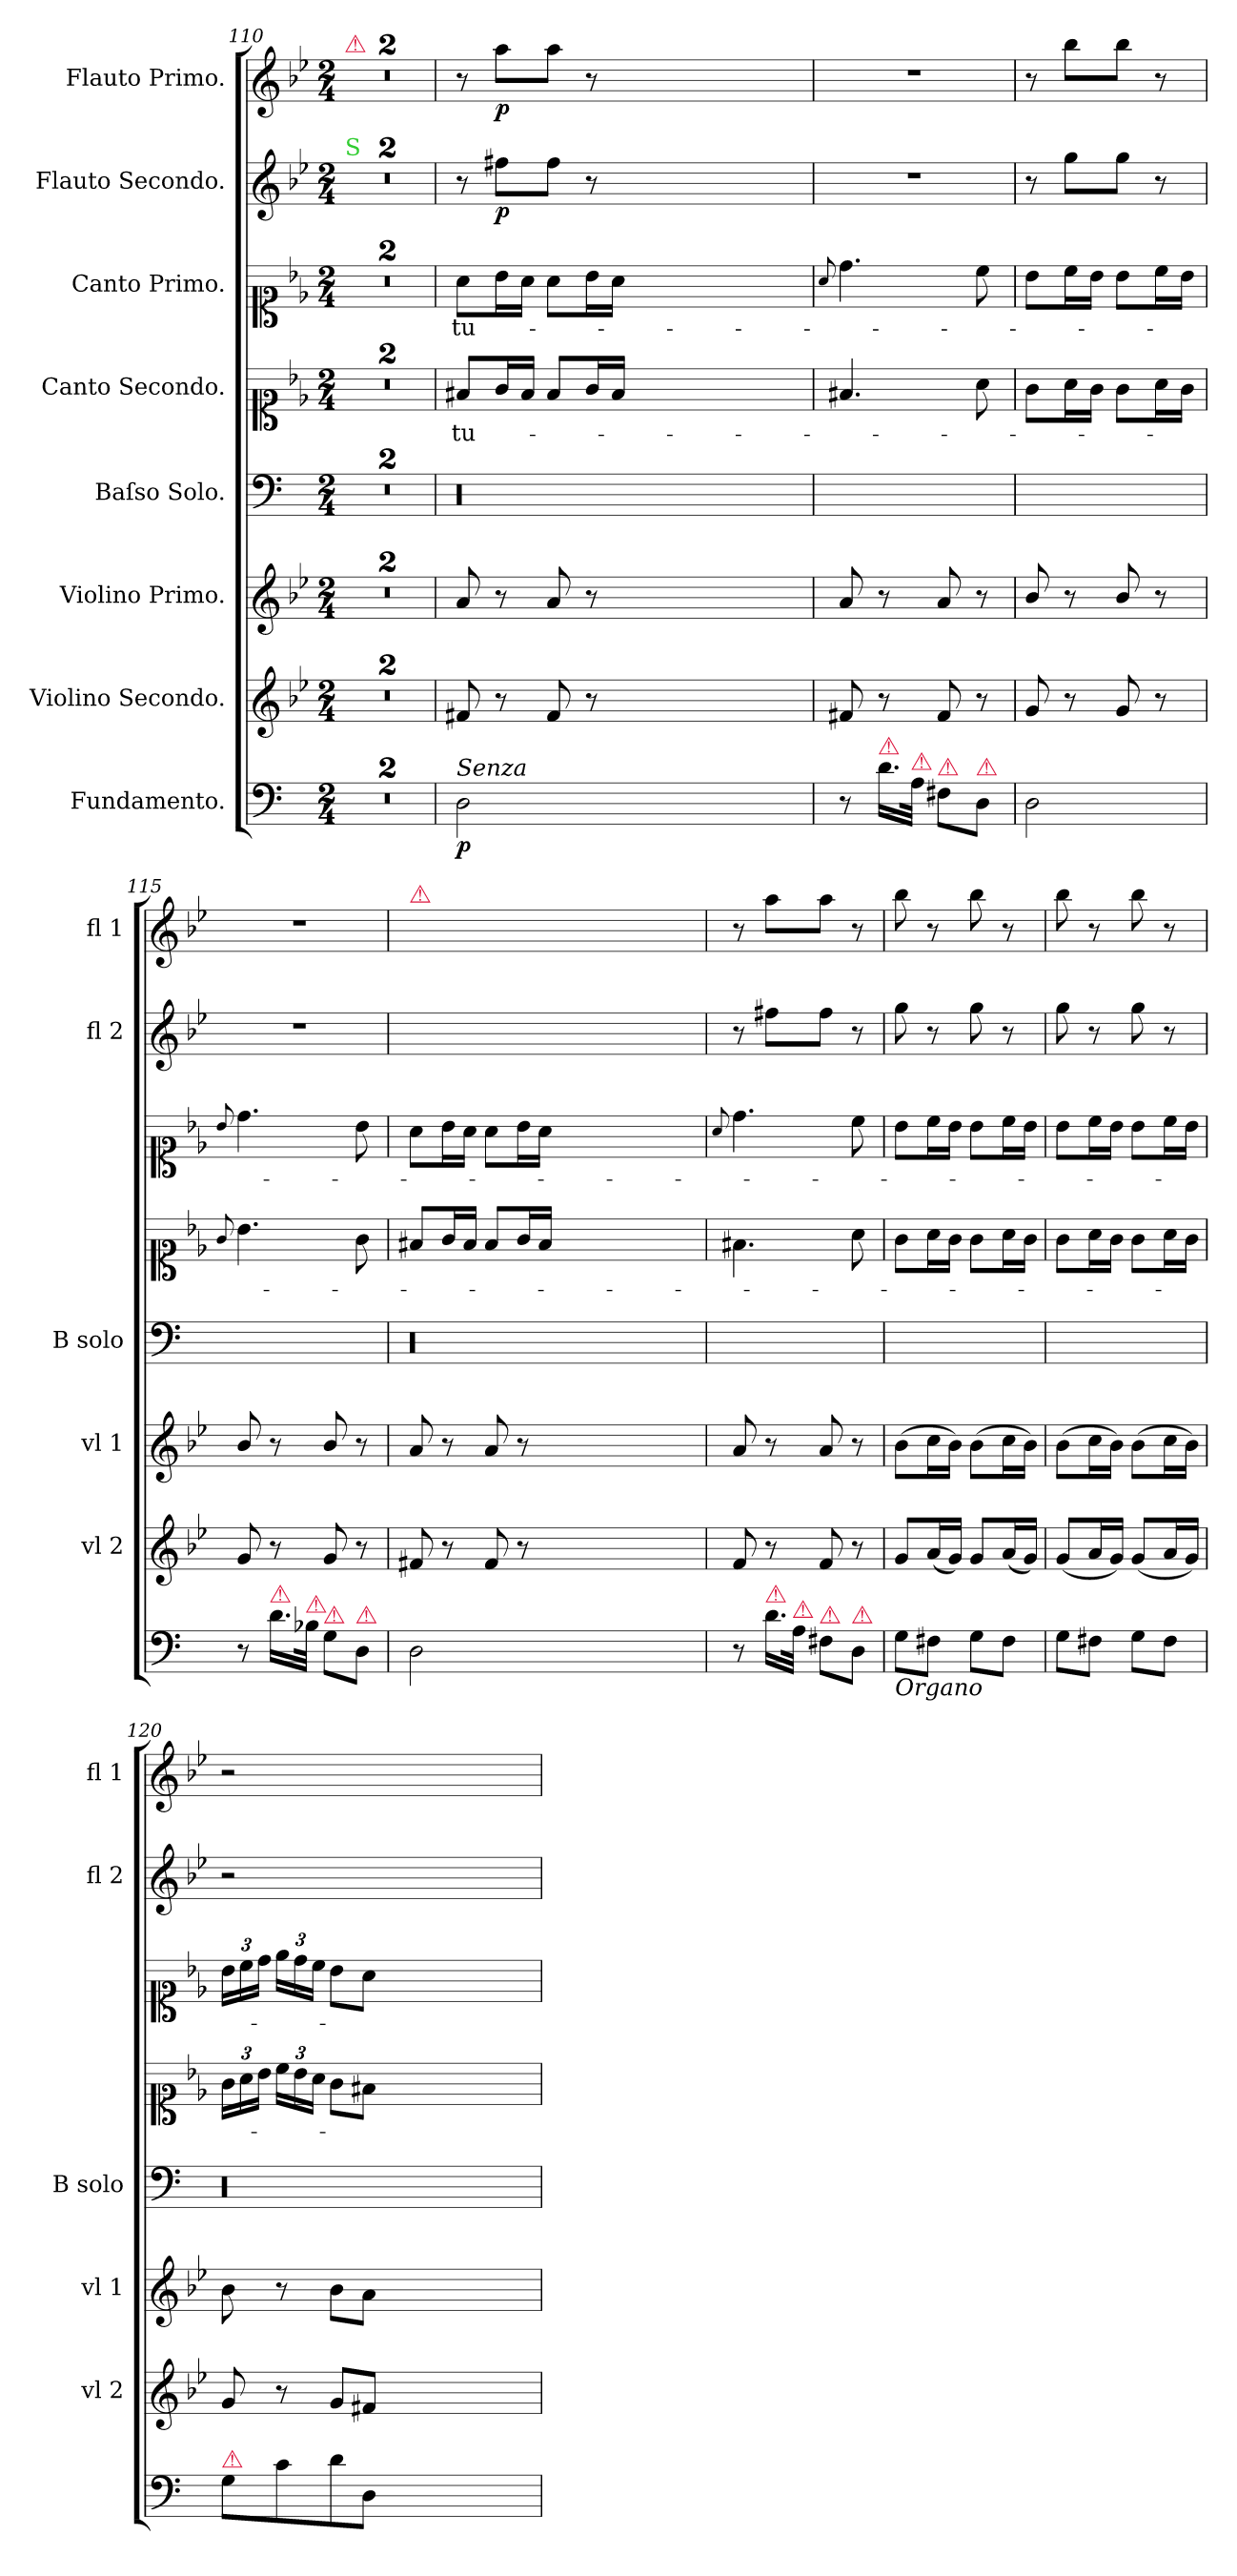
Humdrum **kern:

**kern	**dynam	**kern	**kern	**kern	**kern	**text	**kern	**text	**kern	**dynam	**kern	**dynam
*part8	*part8	*part7	*part6	*part5	*part4	*part4	*part3	*part3	*part2	*part2	*part1	*part1
*staff8	*staff8	*staff7	*staff6	*staff5	*staff4	*staff4	*staff3	*staff3	*staff2	*staff2	*staff1	*staff1
*I"Fundamento.	*	*I"Violino Secondo.	*I"Violino Primo.	*I"Baſso Solo.	*I"Canto Secondo.	*	*I"Canto Primo.	*	*I"Flauto Secondo.	*	*I"Flauto Primo.	*
*	*	*I'vl 2	*I'vl 1	*I'B solo	*	*	*	*	*I'fl 2	*	*I'fl 1	*
*clefF4	*	*clefG2	*clefG2	*clefF4	*clefC1	*	*clefC1	*	*clefG2	*	*clefG2	*
*	*	*k[b-e-]	*k[b-e-]	*	*k[b-e-]	*	*k[b-e-]	*	*k[b-e-]	*	*k[b-e-]	*
*M2/4	*	*M2/4	*M2/4	*M2/4	*M2/4	*	*M2/4	*	*M2/4	*	*M2/4	*
=110	=110	=110	=110	=110	=110	=110	=110	=110	=110	=110	=110	=110
!	!	!	!	!	!	!	!	!	!	!	!LO:TX:a:color=crimson:t=⚠	!
!	!	!	!	!	!	!	!	!	!LO:TX:a:color=limegreen:t=S	!	!	!
2ryy	.	2ryy	2ryy	2ryy	2ryy	.	2ryy	.	2ryy	.	2r	.
=111	=111	=111	=111	=111	=111	=111	=111	=111	=111	=111	=111	=111
2ryy	.	2ryy	2ryy	2ryy	2ryy	.	2ryy	.	2r	.	2r	.
=112	=112	=112	=112	=112	=112	=112	=112	=112	=112	=112	=112	=112
!LO:TX:a:i:t=Senza	!	!	!	!	!	!	!	!	!	!	!	!
!	!	!	!	!LO:N:vis=00	!	!	!	!	!	!	!	!
2D\	p	8f#X/	8a/	0r	8f#X/L	-tu-	8a\L	-tu-	8r	.	8r	.
.	.	8r	8r	.	16g/L	.	16b-\L	.	8ff#X\L	p	8aa\L	p
.	.	.	.	.	16f#/JJ	.	16a\JJ	.	.	.	.	.
.	.	8f#/	8a/	.	8f#/L	.	8a\L	.	8ff#\J	.	8aa\J	.
.	.	8r	8r	.	16g/L	.	16b-\L	.	8r	.	8r	.
.	.	.	.	.	16f#/JJ	.	16a\JJ	.	.	.	.	.
1.ryy	.	1.ryy	1.ryy	.	1.ryy	.	1.ryy	.	1.ryy	.	1.ryy	.
=113	=113	=113	=113	=113	=113	=113	=113	=113	=113	=113	=113	=113
.	.	.	.	.	.	.	8qqa/	.	.	.	.	.
8r	.	8f#X/	8a/	2ryy	4.f#X/	.	4.dd\	.	2r	.	2r	.
!LO:TX:a:color=crimson:t=⚠	!	!	!	!	!	!	!	!	!	!	!	!
16.d\LL	.	8r	8r	.	.	.	.	.	.	.	.	.
!LO:TX:a:color=crimson:t=⚠	!	!	!	!	!	!	!	!	!	!	!	!
32A\JJk	.	.	.	.	.	.	.	.	.	.	.	.
!LO:TX:a:color=crimson:t=⚠	!	!	!	!	!	!	!	!	!	!	!	!
8F#X\L	.	8f#/	8a/	.	.	.	.	.	.	.	.	.
!LO:TX:a:color=crimson:t=⚠	!	!	!	!	!	!	!	!	!	!	!	!
8D\J	.	8r	8r	.	8a\	.	8cc\	.	.	.	.	.
=114	=114	=114	=114	=114	=114	=114	=114	=114	=114	=114	=114	=114
2D\	.	8g/	8b-/	2ryy	8g\L	.	8b-\L	.	8r	.	8r	.
.	.	8r	8r	.	16a\L	.	16cc\L	.	8gg\L	.	8bb-\L	.
.	.	.	.	.	16g\JJ	.	16b-\JJ	.	.	.	.	.
.	.	8g/	8b-/	.	8g\L	.	8b-\L	.	8gg\J	.	8bb-\J	.
.	.	8r	8r	.	16a\L	.	16cc\L	.	8r	.	8r	.
.	.	.	.	.	16g\JJ	.	16b-\JJ	.	.	.	.	.
=115	=115	=115	=115	=115	=115	=115	=115	=115	=115	=115	=115	=115
.	.	.	.	.	8qqg/	.	8qqb-/	.	.	.	.	.
8r	.	8g/	8b-/	2ryy	4.b-\	.	4.dd\	.	2r	.	2r	.
!LO:TX:a:color=crimson:t=⚠	!	!	!	!	!	!	!	!	!	!	!	!
16.d\LL	.	8r	8r	.	.	.	.	.	.	.	.	.
!LO:TX:a:color=crimson:t=⚠	!	!	!	!	!	!	!	!	!	!	!	!
32B-\JJk	.	.	.	.	.	.	.	.	.	.	.	.
!LO:TX:a:color=crimson:t=⚠	!	!	!	!	!	!	!	!	!	!	!	!
8G\L	.	8g/	8b-/	.	.	.	.	.	.	.	.	.
!LO:TX:a:color=crimson:t=⚠	!	!	!	!	!	!	!	!	!	!	!	!
8D\J	.	8r	8r	.	8g\	.	8b-\	.	.	.	.	.
=116	=116	=116	=116	=116	=116	=116	=116	=116	=116	=116	=116	=116
!	!	!	!	!	!	!	!	!	!	!	!LO:TX:a:color=crimson:t=⚠	!
!	!	!	!	!LO:N:vis=00	!	!	!	!	!	!	!	!
2D\	.	8f#X/	8a/	0r	8f#X/L	.	8a\L	.	2ryy	.	2ryy	.
.	.	8r	8r	.	16g/L	.	16b-\L	.	.	.	.	.
.	.	.	.	.	16f#/JJ	.	16a\JJ	.	.	.	.	.
.	.	8f#/	8a/	.	8f#/L	.	8a\L	.	.	.	.	.
.	.	8r	8r	.	16g/L	.	16b-\L	.	.	.	.	.
.	.	.	.	.	16f#/JJ	.	16a\JJ	.	.	.	.	.
1.ryy	.	1.ryy	1.ryy	.	1.ryy	.	1.ryy	.	1.ryy	.	1.ryy	.
=117	=117	=117	=117	=117	=117	=117	=117	=117	=117	=117	=117	=117
.	.	.	.	.	.	.	8qqa/	.	.	.	.	.
8r	.	8f/	8a/	2ryy	4.f#X\	.	4.dd\	.	8r	.	8r	.
!LO:TX:a:color=crimson:t=⚠	!	!	!	!	!	!	!	!	!	!	!	!
16.d\LL	.	8r	8r	.	.	.	.	.	8ff#X\L	.	8aa\L	.
!LO:TX:a:color=crimson:t=⚠	!	!	!	!	!	!	!	!	!	!	!	!
32A\JJk	.	.	.	.	.	.	.	.	.	.	.	.
!LO:TX:a:color=crimson:t=⚠	!	!	!	!	!	!	!	!	!	!	!	!
8F#X\L	.	8f/	8a/	.	.	.	.	.	8ff#\J	.	8aa\J	.
!LO:TX:a:color=crimson:t=⚠	!	!	!	!	!	!	!	!	!	!	!	!
8D\J	.	8r	8r	.	8a\	.	8cc\	.	8r	.	8r	.
=118	=118	=118	=118	=118	=118	=118	=118	=118	=118	=118	=118	=118
!LO:TX:b:i:t=Organo	!	!	!	!	!	!	!	!	!	!	!	!
8G\L	.	8g/L	(8b-\L	2ryy	8g\L	.	8b-\L	.	8gg\	.	8bb-\	.
8F#X\J	.	(16a/L	16cc\L	.	16a\L	.	16cc\L	.	8r	.	8r	.
.	.	16g/JJ)	16b-\JJ)	.	16g\JJ	.	16b-\JJ	.	.	.	.	.
8G\L	.	8g/L	(8b-\L	.	8g\L	.	8b-\L	.	8gg\	.	8bb-\	.
8F#\J	.	(16a/L	16cc\L	.	16a\L	.	16cc\L	.	8r	.	8r	.
.	.	16g/JJ)	16b-\JJ)	.	16g\JJ	.	16b-\JJ	.	.	.	.	.
=119	=119	=119	=119	=119	=119	=119	=119	=119	=119	=119	=119	=119
8G\L	.	(8g/L	(8b-\L	2ryy	8g\L	.	8b-\L	.	8gg\	.	8bb-\	.
8F#X\J	.	16a/L	16cc\L	.	16a\L	.	16cc\L	.	8r	.	8r	.
.	.	16g/JJ)	16b-\JJ)	.	16g\JJ	.	16b-\JJ	.	.	.	.	.
8G\L	.	(8g/L	(8b-\L	.	8g\L	.	8b-\L	.	8gg\	.	8bb-\	.
8F#\J	.	16a/L	16cc\L	.	16a\L	.	16cc\L	.	8r	.	8r	.
.	.	16g/JJ)	16b-\JJ)	.	16g\JJ	.	16b-\JJ	.	.	.	.	.
=120	=120	=120	=120	=120	=120	=120	=120	=120	=120	=120	=120	=120
!LO:TX:a:color=crimson:t=⚠	!	!	!	!	!	!	!	!	!	!	!	!
!	!	!	!	!LO:N:vis=00	!	!	!	!	!	!	!	!
8G\L	.	8g/	8b-\	0r	24g\LL	.	24b-\LL	.	2r	.	2r	.
.	.	.	.	.	24a\	.	24cc\	.	.	.	.	.
.	.	.	.	.	24b-\JJ	.	24dd\JJ	.	.	.	.	.
8c\	.	8r	8r	.	24cc\LL	.	24ee-\LL	.	.	.	.	.
.	.	.	.	.	24b-\	.	24dd\	.	.	.	.	.
.	.	.	.	.	24a\JJ	.	24cc\JJ	.	.	.	.	.
8d\	.	8g/L	8b-\L	.	8g\L	.	8b-\L	.	.	.	.	.
8D/J	.	8f#X/J	8a\J	.	8f#X\J	.	8a\J	.	.	.	.	.
1.ryy	.	1.ryy	1.ryy	.	1.ryy	.	1.ryy	.	1.ryy	.	1.ryy	.
=	=	=	=	=	=	=	=	=	=	=	=	=
*-	*-	*-	*-	*-	*-	*-	*-	*-	*-	*-	*-	*-
